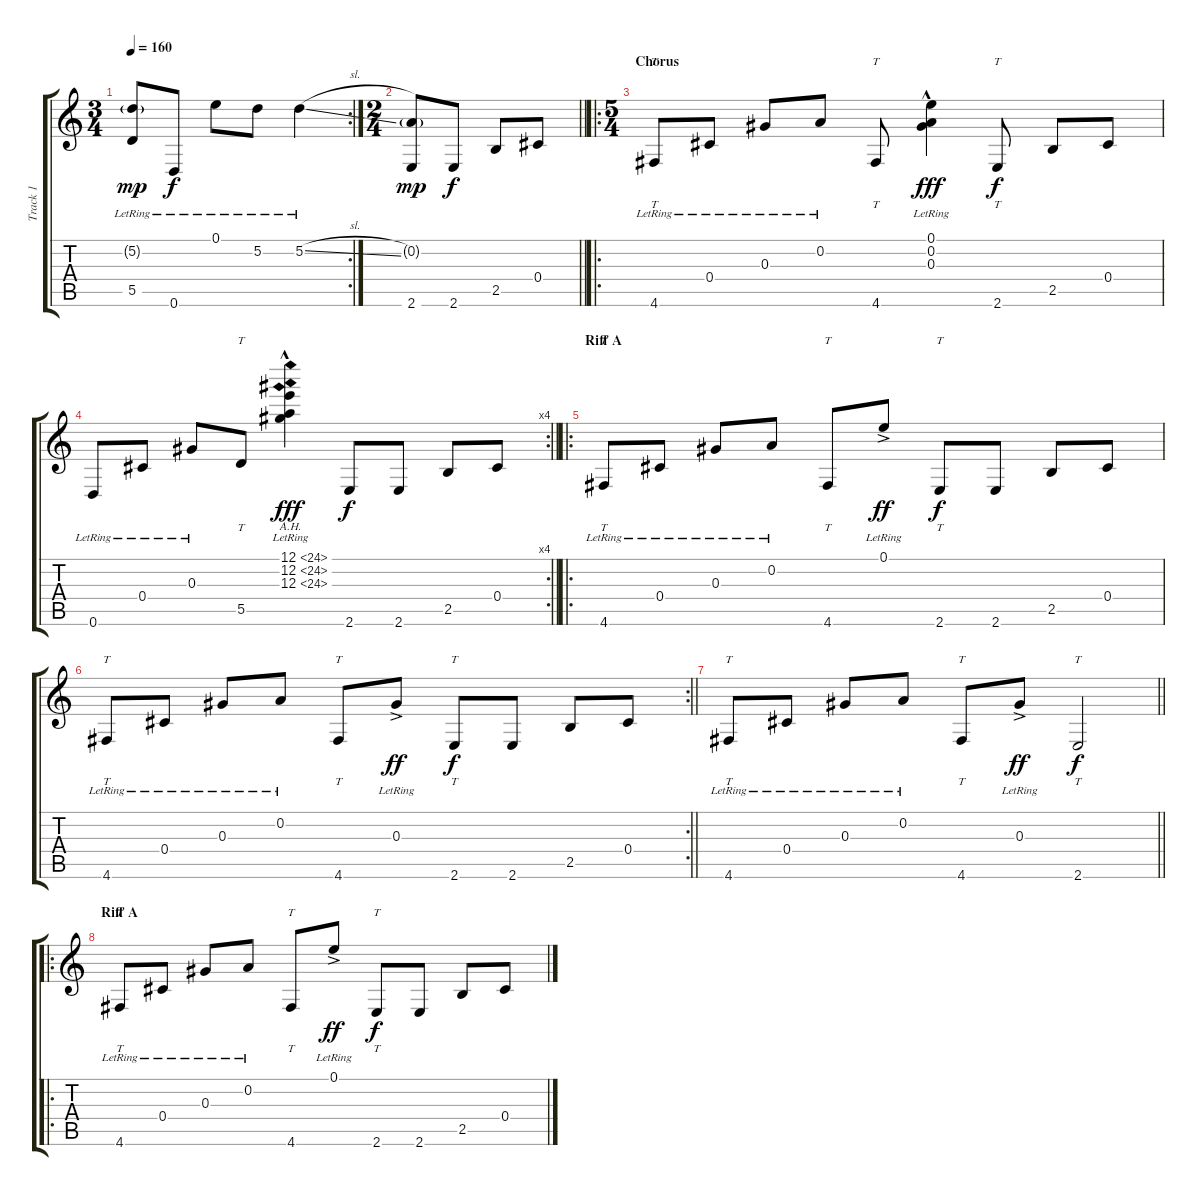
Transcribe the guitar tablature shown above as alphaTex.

\track ("Track 1" "Track 1") {instrument acousticguitarsteel}
\staff {score tabs}
\tuning (E4 A3 Ab3 Db3 A2 D2) {hide}
\rc 2
\ts (3 4)
\tempo 160
\clef g2
\ks c
(5.2{g} 5.5{lr}).8{dy mp} 0.6{lr}.8{dy f} 0.1{lr}.8 5.2{lr}.8 5.2{sl lr}.4 |
\ts (2 4)
\barLineRight lightlight
(0.2{g} 2.6).8{dy mp} 2.6.8{dy f} 2.5.8 0.4.8 |
\ro
\ts (5 4)
\section ("" "Chorus")
4.6{lr}.8{tt} 0.4{lr}.8 0.3{lr}.8 0.2{lr}.8 4.6.8{tt} (0.1{hac lr} 0.2{hac lr} 0.3{hac lr}).4{dy fff} 2.6.8{tt dy f} 2.5.8 0.4.8 |
\rc 4
\barLineRight lightlight
0.6{lr}.8 0.4{lr}.8 0.3{lr}.8 5.5.8{tt} (12.1{ah 12 hac lr} 12.2{ah 12 hac lr} 12.3{ah 12 hac lr}).4{dy fff} 2.6.8{dy f} 2.6.8 2.5.8 0.4.8 |
\ro
\section ("" "Riff A")
4.6{lr}.8{tt} 0.4{lr}.8 0.3{lr}.8 0.2{lr}.8 4.6.8{tt} 0.1{ac lr}.8{dy ff} 2.6.8{tt dy f} 2.6.8 2.5.8 0.4.8 |
\rc 2
\barLineRight lightlight
4.6{lr}.8{tt} 0.4{lr}.8 0.3{lr}.8 0.2{lr}.8 4.6.8{tt} 0.3{ac lr}.8{dy ff} 2.6.8{tt dy f} 2.6.8 2.5.8 0.4.8 |
\barLineRight lightlight
4.6{lr}.8{tt} 0.4{lr}.8 0.3{lr}.8 0.2{lr}.8 4.6.8{tt} 0.3{ac lr}.8{dy ff} 2.6.2{tt dy f} |
\ro
\section ("" "Riff A")
4.6{lr}.8{tt} 0.4{lr}.8 0.3{lr}.8 0.2{lr}.8 4.6.8{tt} 0.1{ac lr}.8{dy ff} 2.6.8{tt dy f} 2.6.8 2.5.8 0.4.8
